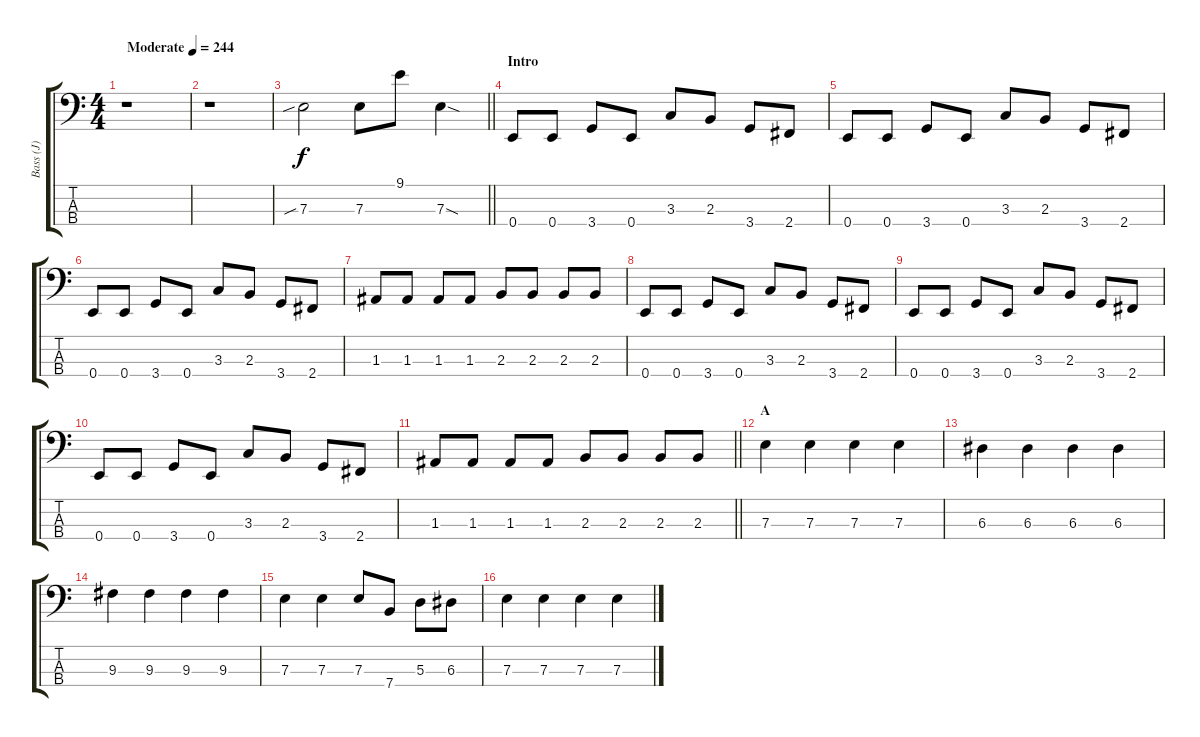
\track ("Bass (J)" "Bass (J)") {instrument electricbasspick}
\staff {score tabs}
\tuning (G2 D2 A1 E1) {hide}
\ts (4 4)
\tempo (244 "Moderate")
\clef f4
\ks c
r.1{dy f instrument electricbasspick} |
r.1 |
\barLineRight lightlight
7.3{sib}.2 7.3.8 9.1.8 7.3{sod}.4 |
\section ("" "Intro")
0.4.8 0.4.8 3.4.8 0.4.8 3.3.8 2.3.8 3.4.8 2.4.8 |
0.4.8 0.4.8 3.4.8 0.4.8 3.3.8 2.3.8 3.4.8 2.4.8 |
0.4.8 0.4.8 3.4.8 0.4.8 3.3.8 2.3.8 3.4.8 2.4.8 |
1.3.8 1.3.8 1.3.8 1.3.8 2.3.8 2.3.8 2.3.8 2.3.8 |
0.4.8 0.4.8 3.4.8 0.4.8 3.3.8 2.3.8 3.4.8 2.4.8 |
0.4.8 0.4.8 3.4.8 0.4.8 3.3.8 2.3.8 3.4.8 2.4.8 |
0.4.8 0.4.8 3.4.8 0.4.8 3.3.8 2.3.8 3.4.8 2.4.8 |
\barLineRight lightlight
1.3.8 1.3.8 1.3.8 1.3.8 2.3.8 2.3.8 2.3.8 2.3.8 |
\section ("" "A")
7.3.4 7.3.4 7.3.4 7.3.4 |
6.3.4 6.3.4 6.3.4 6.3.4 |
9.3.4 9.3.4 9.3.4 9.3.4 |
7.3.4 7.3.4 7.3.8 7.4.8 5.3.8 6.3.8 |
7.3.4 7.3.4 7.3.4 7.3.4
